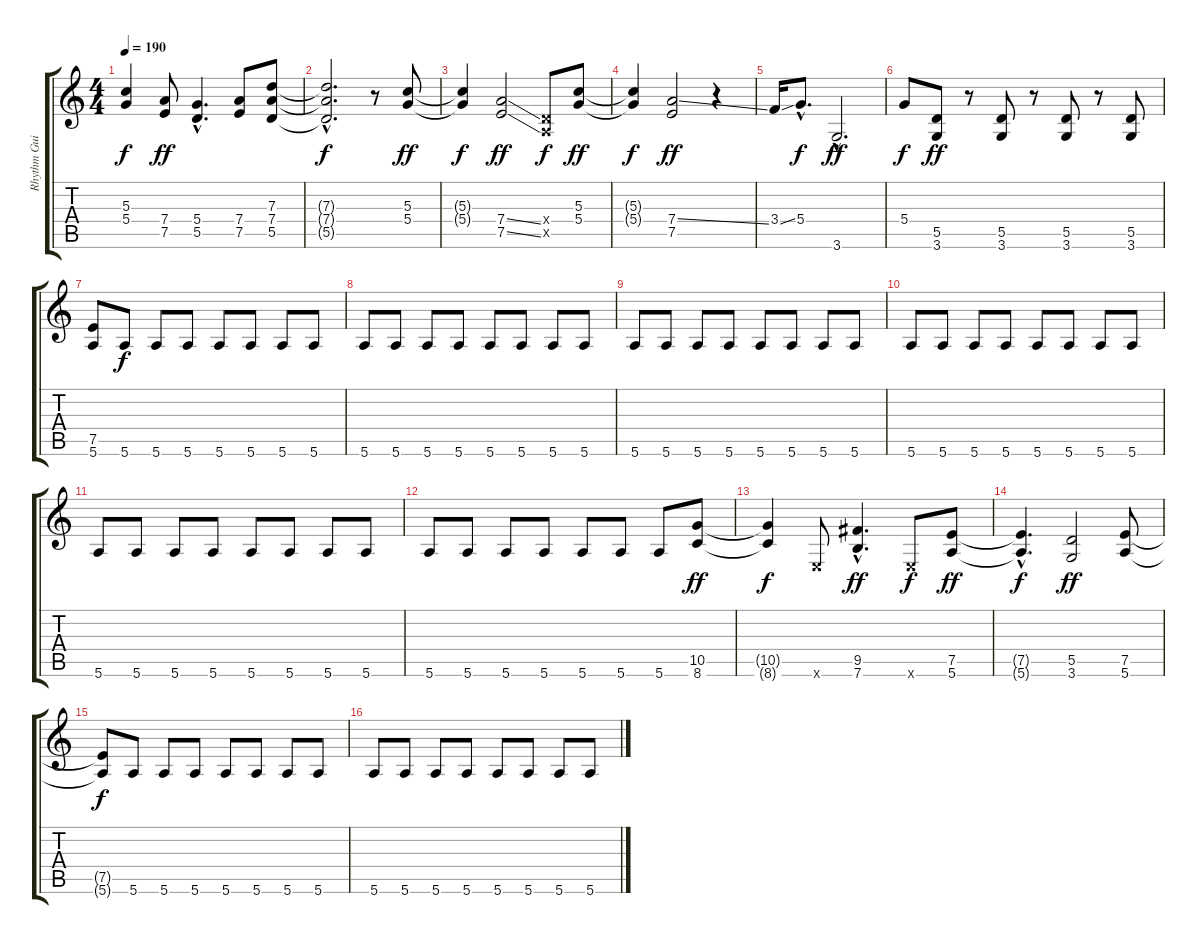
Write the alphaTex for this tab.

\track ("Rhythm Guitar" "Rhythm Gui") {instrument overdrivenguitar}
\staff {score tabs}
\tuning (E4 B3 G3 D3 A2 E2) {hide}
\ts (4 4)
\tempo 190
\clef g2
\ks c
(5.3{t} 5.4{t}).4{dy f} (7.4 7.5).8{dy ff} (5.4{hac} 5.5{hac}).4{d} (7.4 7.5).8 (7.3 7.4 5.5).8 |
(7.3{hac t} 7.4{hac t} 5.5{hac t}).2{d dy f} r.8 (5.3 5.4).8{dy ff} |
(5.3{t} 5.4{t}).4{dy f} (7.4{ss} 7.5{ss}).2{dy ff} (0.4{x} 0.5{x}).8{dy f} (5.3 5.4).8{dy ff} |
(5.3{t} 5.4{t}).4{dy f} (7.4{ss} 7.5).2{dy ff} r.4 |
3.4{ss}.16 5.4{hac}.8{d dy f} 3.6{hac}.2{d dy ff} |
5.4.8{dy f} (5.5 3.6).8{dy ff} r.8 (5.5 3.6).8 r.8 (5.5 3.6).8 r.8 (5.5 3.6).8 |
(7.5 5.6).8 5.6.8{dy f} 5.6.8 5.6.8 5.6.8 5.6.8 5.6.8 5.6.8 |
5.6.8 5.6.8 5.6.8 5.6.8 5.6.8 5.6.8 5.6.8 5.6.8 |
5.6.8 5.6.8 5.6.8 5.6.8 5.6.8 5.6.8 5.6.8 5.6.8 |
5.6.8 5.6.8 5.6.8 5.6.8 5.6.8 5.6.8 5.6.8 5.6.8 |
5.6.8 5.6.8 5.6.8 5.6.8 5.6.8 5.6.8 5.6.8 5.6.8 |
5.6.8 5.6.8 5.6.8 5.6.8 5.6.8 5.6.8 5.6.8 (10.5 8.6).8{dy ff} |
(10.5{t} 8.6{t}).4{dy f} 0.6{x}.8 (9.5{hac} 7.6{hac}).4{d dy ff} 0.6{x}.8{dy f} (7.5 5.6).8{dy ff} |
(7.5{hac t} 5.6{hac t}).4{d dy f} (5.5 3.6).2{dy ff} (7.5 5.6).8 |
(7.5{t} 5.6{t}).8{dy f} 5.6.8 5.6.8 5.6.8 5.6.8 5.6.8 5.6.8 5.6.8 |
5.6.8 5.6.8 5.6.8 5.6.8 5.6.8 5.6.8 5.6.8 5.6.8
